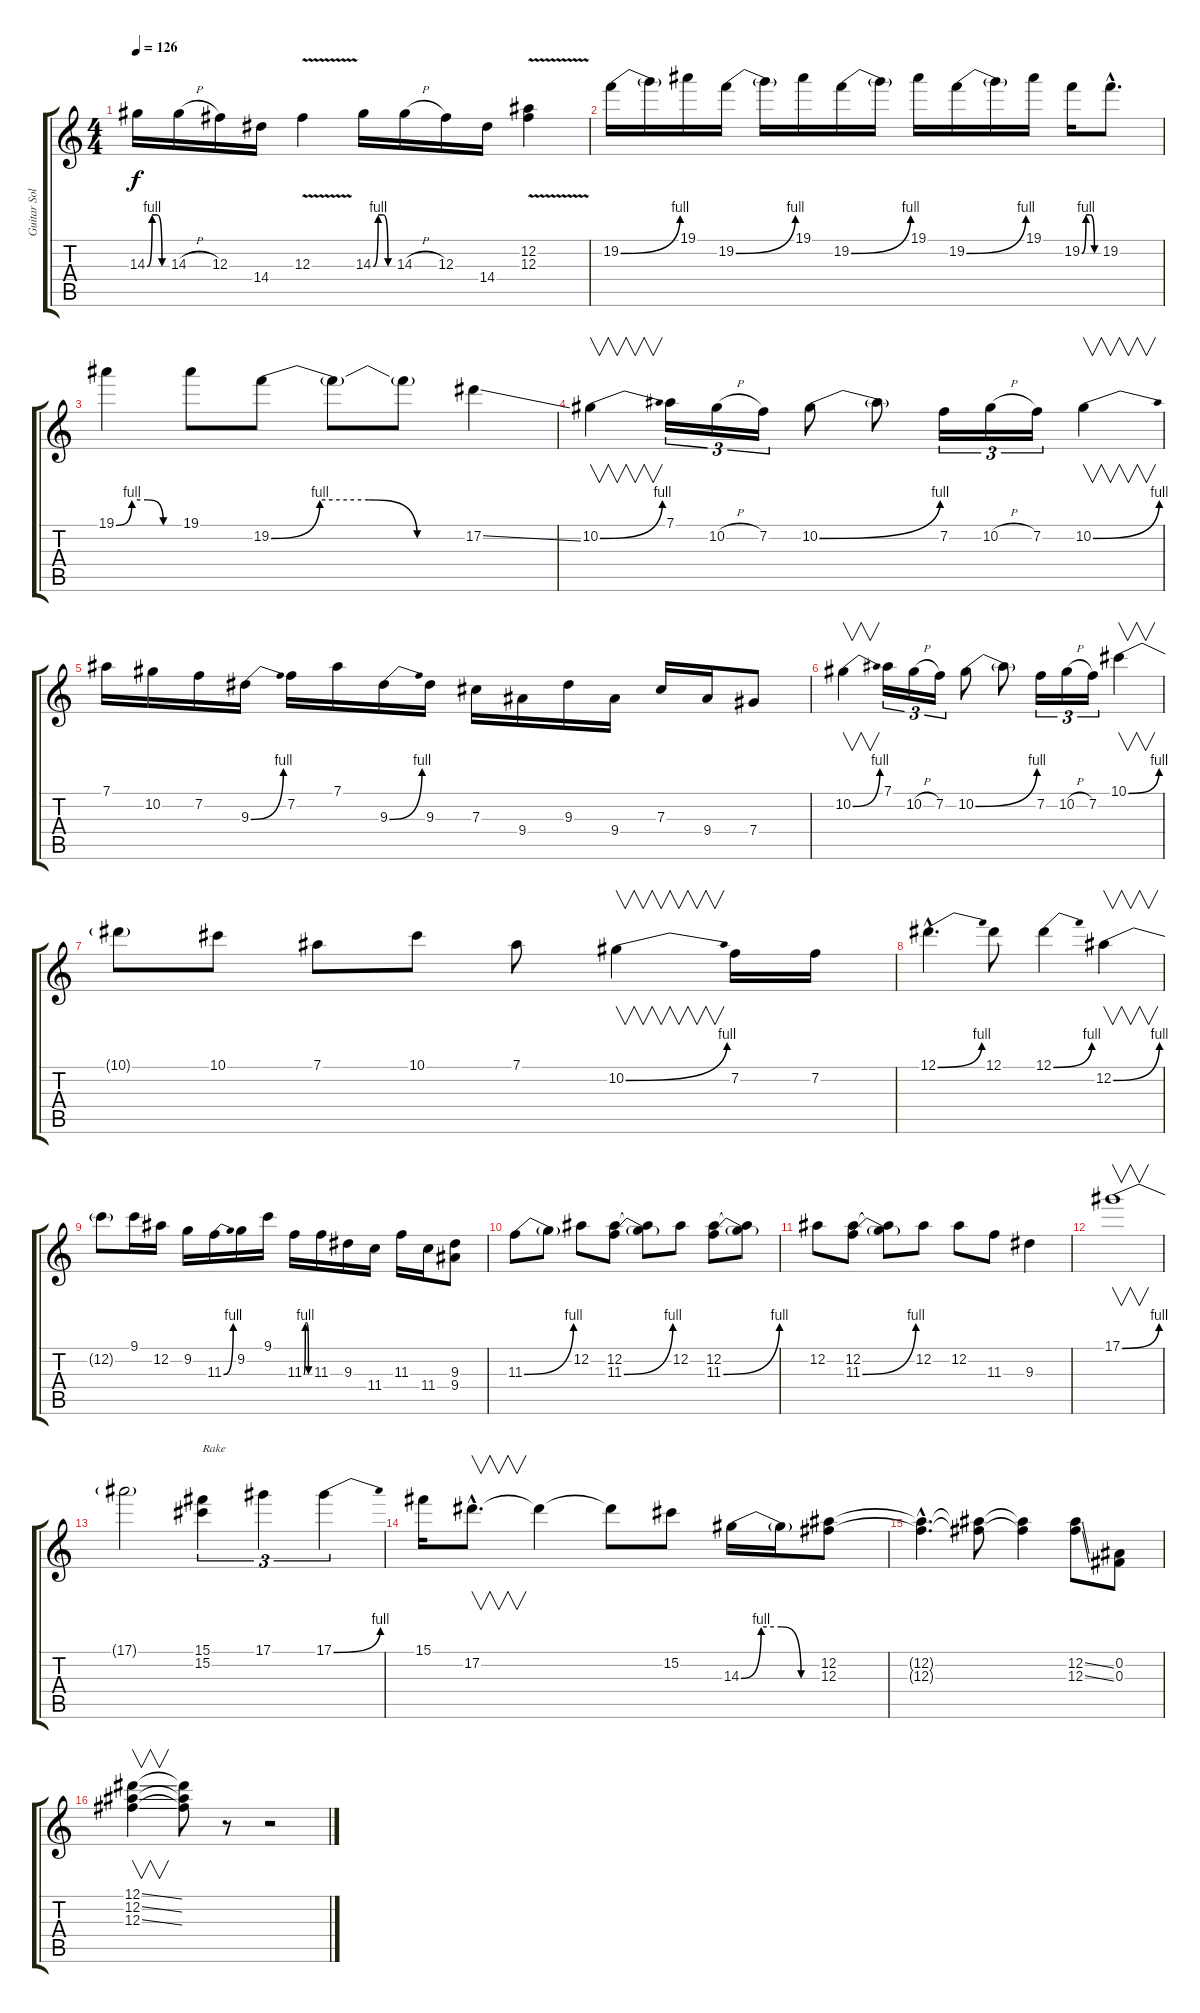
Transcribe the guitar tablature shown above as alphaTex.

\track ("Guitar Solo" "Guitar Sol") {instrument distortionguitar}
\staff {score tabs}
\tuning (Eb4 Bb3 Gb3 Db3 Ab2 Eb2) {hide}
\ts (4 4)
\tempo 126
\clef g2
\ks c
14.3{be (custom 0 0 15 4 30 4 45 0 60 0)}.16{dy f} 14.3{h}.16 12.3.16 14.4.16 12.3{v}.4 14.3{be (custom 0 0 15 4 30 4 45 0 60 0)}.16 14.3{h}.16 12.3.16 14.4.16 (12.2{v} 12.3{v}).4 |
19.2{be (bend 0 0 60 4)}.16 19.2{t}.16 19.1.16 19.2{be (bend 0 0 60 4)}.16 19.2{t}.16 19.1.16 19.2{be (bend 0 0 60 4)}.16 19.2{t}.16 19.1.16 19.2{be (bend 0 0 60 4)}.16 19.2{t}.16 19.1.16 19.2{be (custom 0 0 15 4 30 4 45 0 60 0)}.16 19.2{hac}.8{d} |
19.1{be (custom 0 0 15 4 30 4 45 0 60 0)}.4 19.1.8 19.2{be (custom 0 0 15 4 30 4 45 0 60 0)}.8 19.2{t}.8 19.2{t}.8 17.2{ss}.4 |
10.2{be (bend 0 0 60 4)}.4{v} 7.1.16{tu (3 2)} 10.2{h}.16{tu (3 2)} 7.2.16{tu (3 2)} 10.2{be (bend 0 0 60 4)}.8 10.2{t}.8 7.2.16{tu (3 2)} 10.2{h}.16{tu (3 2)} 7.2.16{tu (3 2)} 10.2{be (bend 0 0 60 4)}.4{v} |
7.1.16 10.2.16 7.2.16 9.3{be (bend 0 0 60 4)}.16 7.2.16 7.1.16 9.3{be (bend 0 0 60 4)}.16 9.3.16 7.3.16 9.4.16 9.3.16 9.4.16 7.3.16 9.4.16 7.4.8 |
10.2{be (bend 0 0 60 4)}.4{v} 7.1.16{tu (3 2)} 10.2{h}.16{tu (3 2)} 7.2.16{tu (3 2)} 10.2{be (bend 0 0 60 4)}.8 10.2{t}.8 7.2.16{tu (3 2)} 10.2{h}.16{tu (3 2)} 7.2.16{tu (3 2)} 10.1{be (bend 0 0 60 4)}.4{v} |
10.1{t}.8 10.1.8 7.1.8 10.1.8 7.1.8 10.2{be (bend 0 0 60 4)}.4{v} 7.2.16 7.2.16 |
12.1{be (bend 0 0 60 4) hac}.4{d} 12.1.8 12.1{be (bend 0 0 60 4)}.4 12.2{be (bend 0 0 60 4)}.4{v} |
12.2{t}.8 9.1.16 12.2.16 9.2.16 11.3{be (bend 0 0 60 4)}.16 9.2.16 9.1.16 11.3{be (custom 0 0 15 4 30 4 45 0 60 0)}.16 11.3.16 9.3.16 11.4.16 11.3.16 11.4.16 (9.3 9.4).8 |
11.3{be (bend 0 0 60 4)}.8 11.3{t}.8 12.2.8 (12.2 11.3{be (bend 0 0 60 4)}).8 (12.2{t} 11.3{t}).8 12.2.8 (12.2 11.3{be (bend 0 0 60 4)}).8 (12.2{t} 11.3{t}).8 |
12.2.8 (12.2 11.3{be (bend 0 0 60 4)}).8 (12.2{t} 11.3{t}).8 12.2.8 12.2.8 11.3.8 9.3.4 |
17.1{be (bend 0 0 60 4)}.1{v} |
17.1{t}.2 (15.1 15.2).4{tu (3 2) txt "Rake"} 17.1.4{tu (3 2)} 17.1{be (bend 0 0 60 4)}.4{tu (3 2)} |
15.1.16 17.2{hac}.8{v d} 17.2{t}.4 17.2{t}.8 15.2.8 14.3{be (custom 0 0 15 4 30 4 45 0 60 0)}.16 14.3{t}.16 (12.2 12.3).8 |
(12.2{hac t} 12.3{hac t}).4{d} (12.2{t} 12.3{t}).8 (12.2{t} 12.3{t}).4 (12.2{ss} 12.3{ss}).8 (0.2 0.3).8 |
(12.1{ss} 12.2{ss} 12.3{ss}).4{v} (12.1{t} 12.2{t} 12.3{t}).8 r.8 r.2
